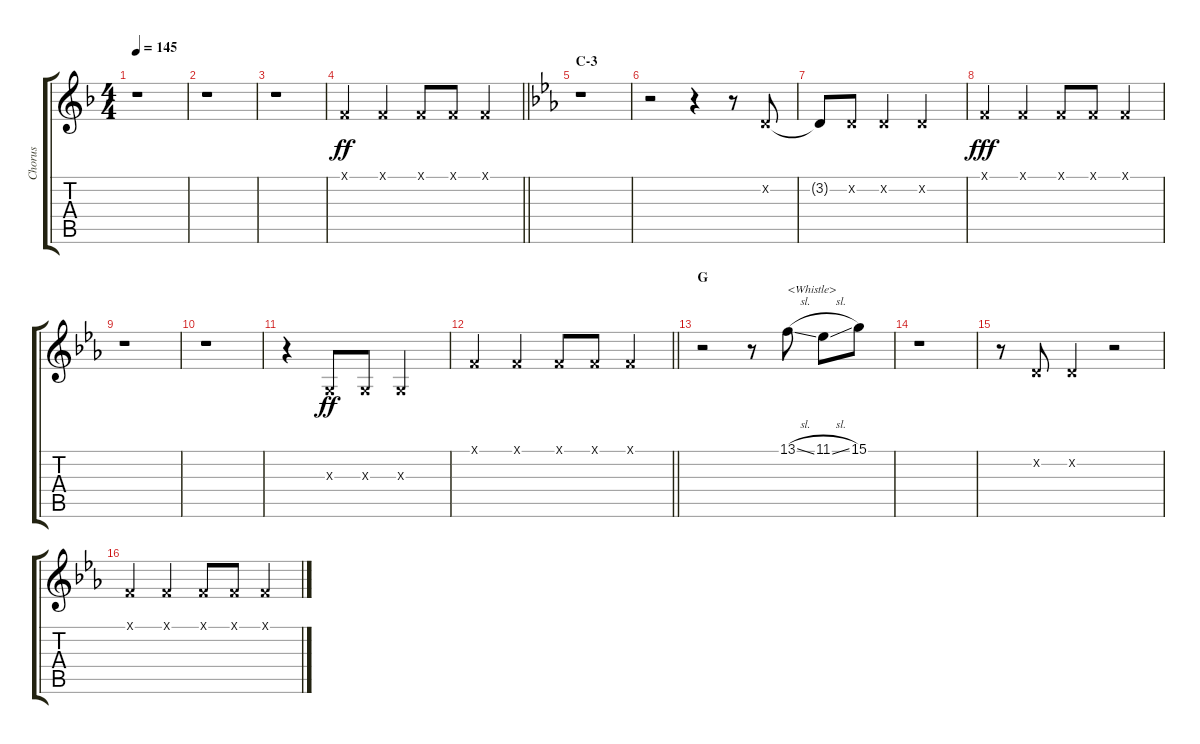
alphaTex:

\track ("Chorus" "Chorus") {instrument voiceoohs}
\staff {score tabs}
\tuning (E4 B3 G3 D3 A2 E2) {hide}
\ts (4 4)
\tempo 145
\clef g2
\ks f
r.1{dy ff} |
r.1 |
r.1 |
\barLineRight lightlight
1.1{x}.4 1.1{x}.4 1.1{x}.8 1.1{x}.8 1.1{x}.4 |
\section ("" "C-3")
\ks eb
r.1 |
r.2 r.4 r.8 3.2{x}.8 |
3.2{t}.8 3.2{x}.8 3.2{x}.4 3.2{x}.2 |
1.1{x}.4{dy fff} 1.1{x}.4 1.1{x}.8 1.1{x}.8 1.1{x}.4 |
r.1 |
r.1 |
r.4 0.3{x}.8{dy ff} 0.3{x}.8 0.3{x}.2 |
\barLineRight lightlight
1.1{x}.4 1.1{x}.4 1.1{x}.8 1.1{x}.8 1.1{x}.4 |
\section ("" "G")
r.2 r.8 13.1{sl}.8{txt "<Whistle>"} 11.1{sl}.8 15.1.8 |
r.1 |
r.8 3.2{x}.8 3.2{x}.4 r.2 |
1.1{x}.4 1.1{x}.4 1.1{x}.8 1.1{x}.8 1.1{x}.4
